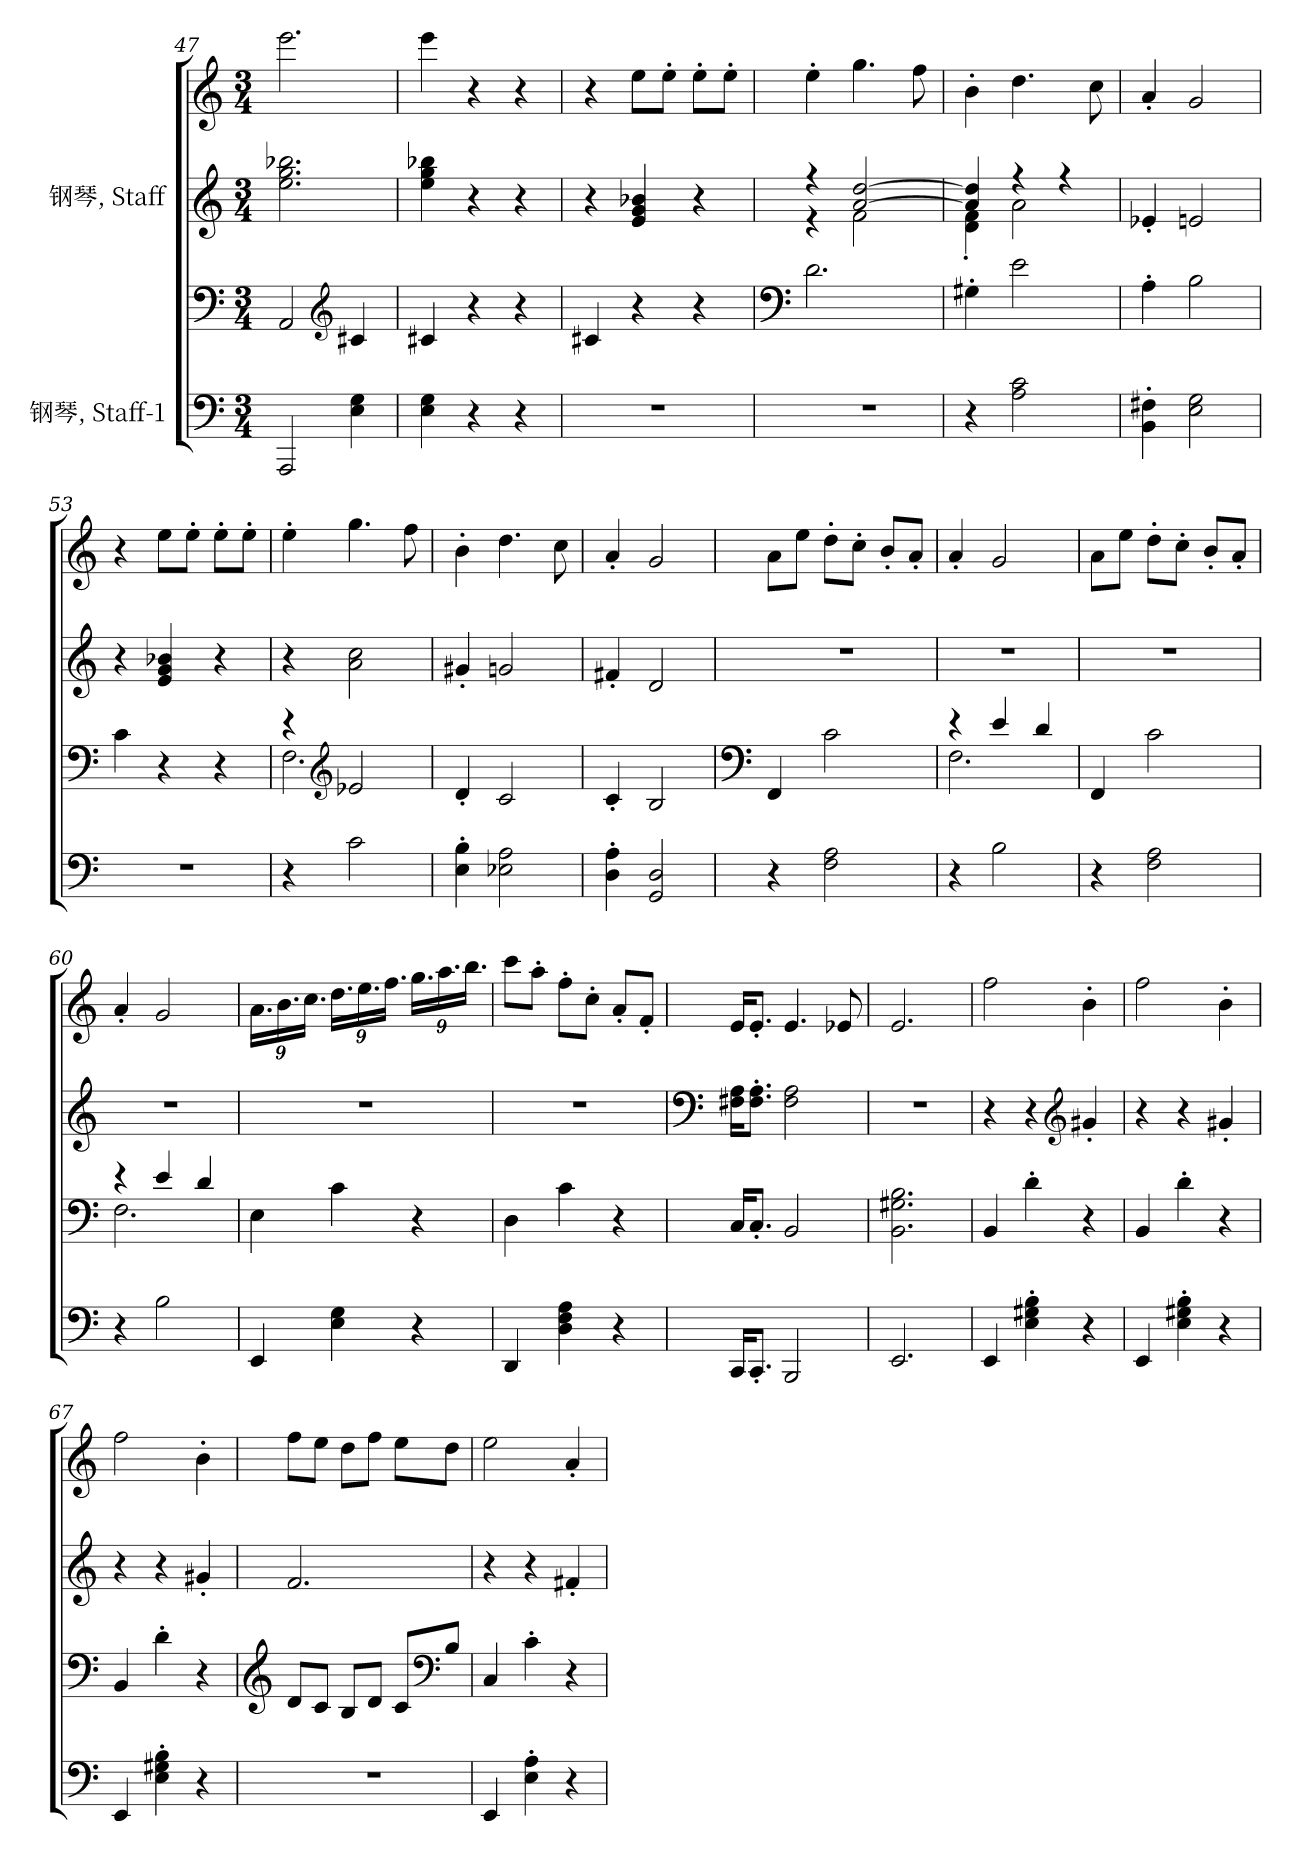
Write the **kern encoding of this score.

**kern	**kern	**kern	**kern
*part2	*part2	*part1	*part1
*staff4	*staff3	*staff2	*staff1
*I"钢琴, Staff-1	*	*I"钢琴, Staff	*
*clefF4	*clefF4	*clefG2	*clefG2
*k[]	*k[]	*k[]	*k[]
*M3/4	*M3/4	*M3/4	*M3/4
=47	=47	=47	=47
2AAA/	2AA/	2.ee\ 2.gg\ 2.bb-X\	2.eee\
*	*clefG2	*	*
4E\ 4G\	4c#X/	.	.
!!LO:LB:g=z
=48	=48	=48	=48
4E\ 4G\	4c#X/	4ee\ 4gg\ 4bb-X\	4eee\
4r	4r	4r	4r
4r	4r	4r	4r
=49	=49	=49	=49
2.r	4c#X/	4r	4r
.	4r	4e/ 4g/ 4b-X/	8ee\L
.	.	.	8ee'\J
.	4r	4r	8ee'\L
.	.	.	8ee'\J
=50	=50	=50	=50
*	*clefF4	*	*
*	*	*^	*
2.r	2.d\	4r	4r	4ee'\
.	.	[2a/ [2dd/	2f\	4.gg\
.	.	.	.	8ff\
=51	=51	=51	=51	=51
4r	4G#X'\	4a/] 4dd/]	4d\' 4f\'	4b'\
2A\ 2c\	2e\	4r	2a\	4.dd\
.	.	4r	.	.
.	.	.	.	8cc\
*	*	*v	*v	*
=52	=52	=52	=52
4BB\' 4F#X\'	4A'\	4e-X'/	4a'/
2E\ 2G\	2B\	2en/	2g/
=53	=53	=53	=53
2.r	4c\	4r	4r
.	4r	4e/ 4g/ 4b-X/	8ee\L
.	.	.	8ee'\J
.	4r	4r	8ee'\L
.	.	.	8ee'\J
=54	=54	=54	=54
*	*^	*	*
4r	4r	2.F\	4r	4ee'\
*	*clefG2	*	*	*
2c\	2e-X/	.	2a\ 2cc\	4.gg\
.	.	.	.	8ff\
*	*v	*v	*	*
!!LO:LB:g=z
=55	=55	=55	=55
4E\' 4B\'	4d'/	4g#X'/	4b'\
2E-X\ 2A\	2c/	2gn/	4.dd\
.	.	.	8cc\
=56	=56	=56	=56
4D\' 4A\'	4c'/	4f#X'/	4a'/
2GG/ 2D/	2B/	2d/	2g/
=57	=57	=57	=57
*	*clefF4	*	*
4r	4FF/	2.r	8a\L
.	.	.	8ee\J
2F\ 2A\	2c\	.	8dd'\L
.	.	.	8cc'\J
.	.	.	8b'/L
.	.	.	8a'/J
=58	=58	=58	=58
*	*^	*	*
4r	4r	2.F\	2.r	4a'/
2B\	4e/	.	.	2g/
.	4d/	.	.	.
*	*v	*v	*	*
=59	=59	=59	=59
4r	4FF/	2.r	8a\L
.	.	.	8ee\J
2F\ 2A\	2c\	.	8dd'\L
.	.	.	8cc'\J
.	.	.	8b'/L
.	.	.	8a'/J
=60	=60	=60	=60
*	*^	*	*
4r	4r	2.F\	2.r	4a'/
2B\	4e/	.	.	2g/
.	4d/	.	.	.
*	*v	*v	*	*
!!LO:PB:g=z
=61	=61	=61	=61
*	*	*	*Xbrackettup
4EE/	4E\	2.r	18.a\LL
.	.	.	18.b\
.	.	.	18.cc\JJ
4E\ 4G\	4c\	.	18.dd\LL
.	.	.	18.ee\
.	.	.	18.ff\JJ
4r	4r	.	18.gg\LL
.	.	.	18.aa\
.	.	.	18.bb\JJ
=62	=62	=62	=62
4DD/	4D\	2.r	8ccc\L
.	.	.	8aa'\J
4D\ 4F\ 4A\	4c\	.	8ff'\L
.	.	.	8cc'\J
4r	4r	.	8a'/L
.	.	.	8f'/J
=63	=63	=63	=63
*	*	*clefF4	*
16CC/KL	16C/KL	16F#X\ 16A\KL	16e/KL
8.CC'/J	8.C'/J	8.F#\' 8.A\'J	8.e'/J
2BBB/	2BB/	2F#\ 2A\	4.e/
.	.	.	8e-X/
=64	=64	=64	=64
2.EE/	2.BB\ 2.G#X\ 2.B\	2.r	2.e/
=65	=65	=65	=65
4EE/	4BB/	4r	2ff\
4E\' 4G#X\' 4B\'	4d'\	4r	.
*	*	*clefG2	*
4r	4r	4g#X'/	4b'\
!!LO:LB:g=z
=66	=66	=66	=66
4EE/	4BB/	4r	2ff\
4E\' 4G#X\' 4B\'	4d'\	4r	.
4r	4r	4g#X'/	4b'\
=67	=67	=67	=67
4EE/	4BB/	4r	2ff\
4E\' 4G#X\' 4B\'	4d'\	4r	.
4r	4r	4g#X'/	4b'\
=68	=68	=68	=68
*	*clefG2	*	*
2.r	8d/L	2.f/	8ff\L
.	8c/J	.	8ee\J
.	8B/L	.	8dd\L
.	8d/J	.	8ff\J
.	8c/L	.	8ee\L
*	*clefF4	*	*
.	8B/J	.	8dd\J
=69	=69	=69	=69
4EE/	4C/	4r	2ee\
4E\' 4A\'	4c'\	4r	.
4r	4r	4f#X'/	4a'/
=	=	=	=
*-	*-	*-	*-
